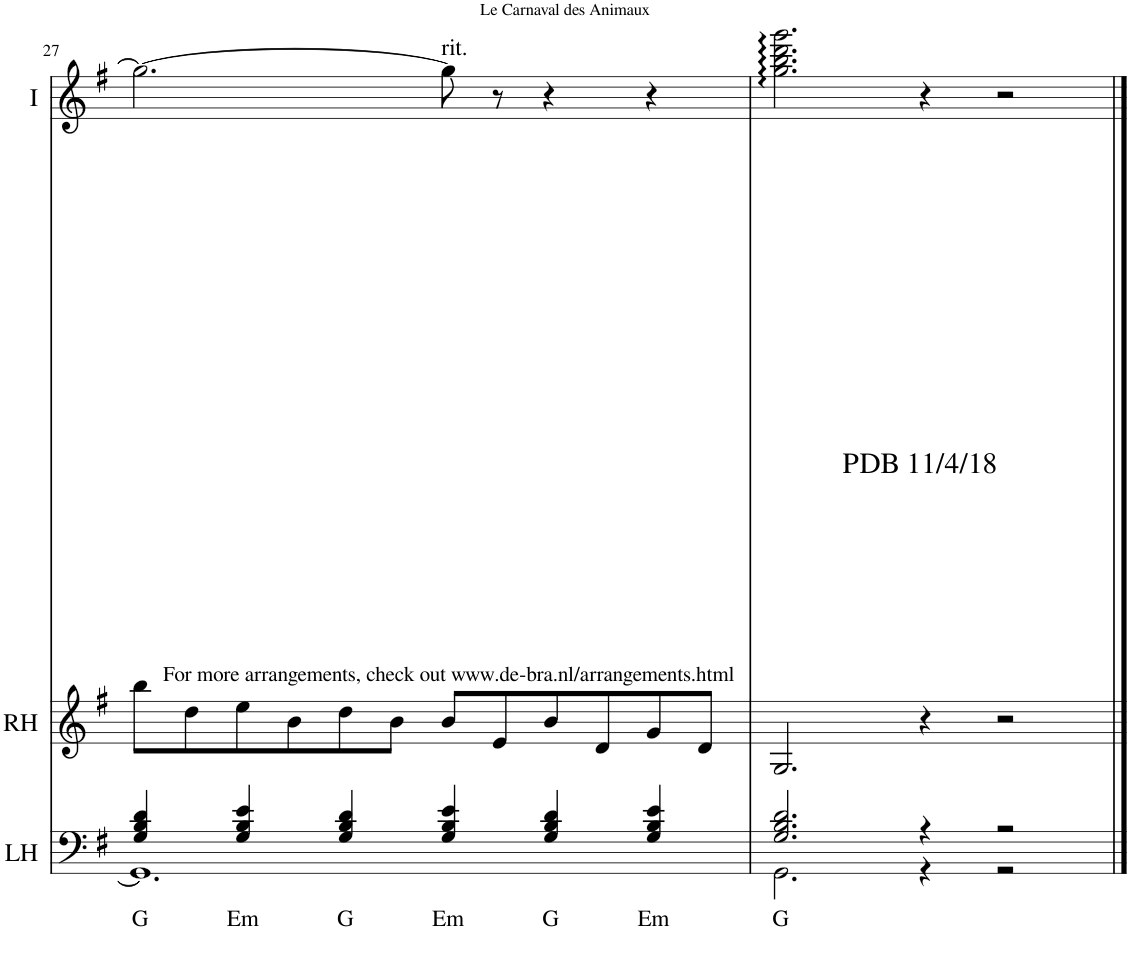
**kern	**text	**kern	**kern
*part3	*part3	*part2	*part1
*staff3	*staff3	*staff2	*staff1
*I"Acc. 2 LH	*	*I"Acc. 2 RH	*I"Acc. 1
*I'LH	*	*I'RH	*
!!LO:PB:g=z
*clefF4	*	*clefG2	*clefG2
*	*	*Trd7c12	*Trd7c12
*k[f#]	*	*k[f#]	*k[f#]
*M6/4	*	*M6/4	*M6/4
=27	=27	=27	=27
!	!LO:LY:b	!	!
*^	*	*	*
4G/ 4B/ 4d/	1.GG]	G	8bb\L	2.gg\_
.	.	.	8dd\	.
!	!	!LO:LY:b	!	!
4G/ 4B/ 4e/	.	Em	8ee\	.
.	.	.	8b\	.
!	!	!LO:LY:b	!	!
4G/ 4B/ 4d/	.	G	8dd\	.
.	.	.	8b\J	.
!	!	!	!	!LO:TX:a:t=rit.
!	!	!LO:LY:b	!	!
4G/ 4B/ 4e/	.	Em	8b/L	8gg\]
.	.	.	8e/	8r
!	!	!LO:LY:b	!	!
4G/ 4B/ 4d/	.	G	8b/	4r
.	.	.	8d/	.
!	!	!LO:LY:b	!	!
4G/ 4B/ 4e/	.	Em	8g/	4r
.	.	.	8d/J	.
=28	=28	=28	=28	=28
!	!	!	!	!LO:TX:b:t=PDB 11/4/18
!	!	!	!	!LO:TX:b:t=For more arrangements, check out www.de-bra.nl/arrangements.html
!	!	!LO:LY:b	!	!
2.G/ 2.B/ 2.d/	2.GG\	G	2.G/	2.gg\: 2.bb\: 2.ddd\: 2.ggg\:
4r	4r	.	4r	4r
2r	2r	.	2r	2r
*v	*v	*	*	*
==	==	==	==
*-	*-	*-	*-
